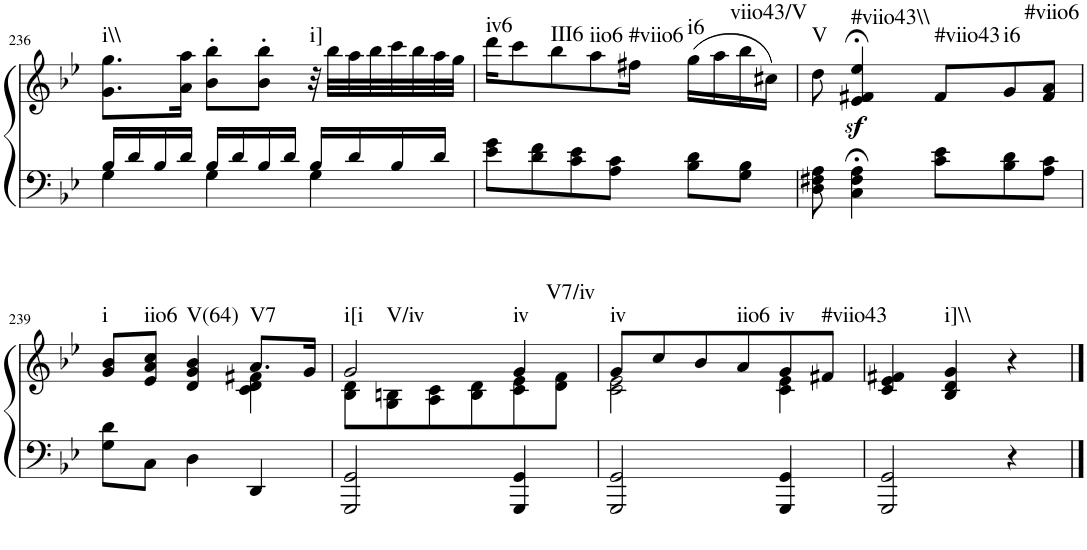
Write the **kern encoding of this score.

**kern	**kern	**dynam	**harte
*part1	*part1	*part1	*part1
*staff2	*staff1	*staff1/2	*
*I"Piano	*	*	*
*I'Pno.	*	*	*
!!LO:PB:g=z
*clefF4	*clefG2	*	*
*k[b-e-]	*k[b-e-]	*	*
*B-:	*B-:	*	*
*M3/4	*M3/4	*	*
=236	=236	=236	=236
*^	*	*	*
!	!	!	!	!LO:H:kt=i\\
16B-/LL	4G\	8.g\ 8.gg\L	.	N
16d/	.	.	.	.
16B-/	.	.	.	.
16d/JJ	.	16a\ 16aa\Jk	.	.
16B-/LL	4G\	8b-\' 8bb-\'L	.	.
16d/	.	.	.	.
16B-/	.	8b-\' 8bb-\'J	.	.
16d/JJ	.	.	.	.
!	!	!	!	!LO:H:kt=i]
16B-/LL	4G\	32r	.	N
.	.	32bb-\LLL	.	.
16d/	.	32aa\	.	.
.	.	32bb-\	.	.
16B-/	.	32ccc\	.	.
.	.	32bb-\	.	.
16d/JJ	.	32aa\	.	.
.	.	32gg\JJJ	.	.
*v	*v	*	*	*
=237	=237	=237	=237
!	!	!	!LO:H:kt=iv6
8e-\ 8g\L	16ddd\KL	.	N
.	8ccc\	.	.
8d\ 8f\	.	.	.
!	!	!	!LO:H:kt=III6
.	8bb-\	.	N
8c\ 8e-\	.	.	.
!	!	!	!LO:H:kt=iio6
.	8aa\	.	N
8A\ 8c\J	.	.	.
!	!	!	!LO:H:kt=#viio6
.	16ff#X\Jk	.	N
!	!	!	!LO:H:kt=i6
8B-\ 8d\L	(16gg\LL	.	N
.	16aa\	.	.
!	!	!	!LO:H:kt=viio43/V
8G\ 8B-\J	16bb-\	.	N
.	16cc#X\JJ)	.	.
=238	=238	=238	=238
!	!	!	!LO:H:kt=V
8D\ 8F#X\ 8A\	8dd\	.	N
!	!	!LO:DY:b	!LO:H:kt=#viio43\\
4C\;< 4F#\;< 4A\;<	4e-/;< 4f#X/;< 4ee-/;<	sf	N
!	!	!	!LO:H:kt=#viio43
8c\ 8e-\L	8f#/L	.	N
!	!	!	!LO:H:kt=i6
8B-\ 8d\	8g/	.	N
!	!	!	!LO:H:kt=#viio6
8A\ 8c\J	8f#/ 8a/J	.	N
!!LO:LB:g=z
=239	=239	=239	=239
*	*^	*	*
!	!	!	!	!LO:H:kt=i
8G\ 8d\L	8g/ 8b-/L	4ryy	.	N
!	!	!	!	!LO:H:kt=iio6
8C\J	8e-/ 8a/ 8cc/J	.	.	N
!	!	!	!	!LO:H:kt=V(64)
4D\	4d/ 4g/ 4b-/	4ryy	.	N
!	!	!	!	!LO:H:kt=V7
4DD/	8.a/L	4c\ 4d\ 4f#X\	.	N
.	16g/Jk	.	.	.
=240	=240	=240	=240	=240
!	!	!	!	!LO:H:n=1:kt=i[i
!	!	!	!	!LO:H:n=2:kt=V/iv
2GGG/ 2GG/	2g/	8B-\ 8d\L	.	N N
.	.	8G\ 8Bn\	.	.
.	.	8A\ 8c\	.	.
.	.	8B\ 8d\	.	.
!	!	!	!	!LO:H:n=1:kt=iv
!	!	!	!	!LO:H:n=2:kt=V7/iv
4GGG/ 4GG/	4g/	8c\ 8e-\	.	N N
.	.	8d\ 8f\J	.	.
=241	=241	=241	=241	=241
!	!	!	!	!LO:H:kt=iv
2GGG/ 2GG/	8g/L	2c\ 2e-\	.	N
.	8cc/	.	.	.
.	8b-/	.	.	.
!	!	!	!	!LO:H:kt=iio6
.	8a/	.	.	N
!	!	!	!	!LO:H:kt=iv
4GGG/ 4GG/	8g/	4c\ 4e-\	.	N
!	!	!	!	!LO:H:kt=#viio43
.	8f#X/J	.	.	N
*	*v	*v	*	*
=242	=242	=242	=242
2GGG/ 2GG/	4c/ 4e-/ 4f#X/	.	.
!	!	!	!LO:H:kt=i]\\
.	4B-/ 4d/ 4g/	.	N
4r	4r	.	.
==	==	==	==
*-	*-	*-	*-
